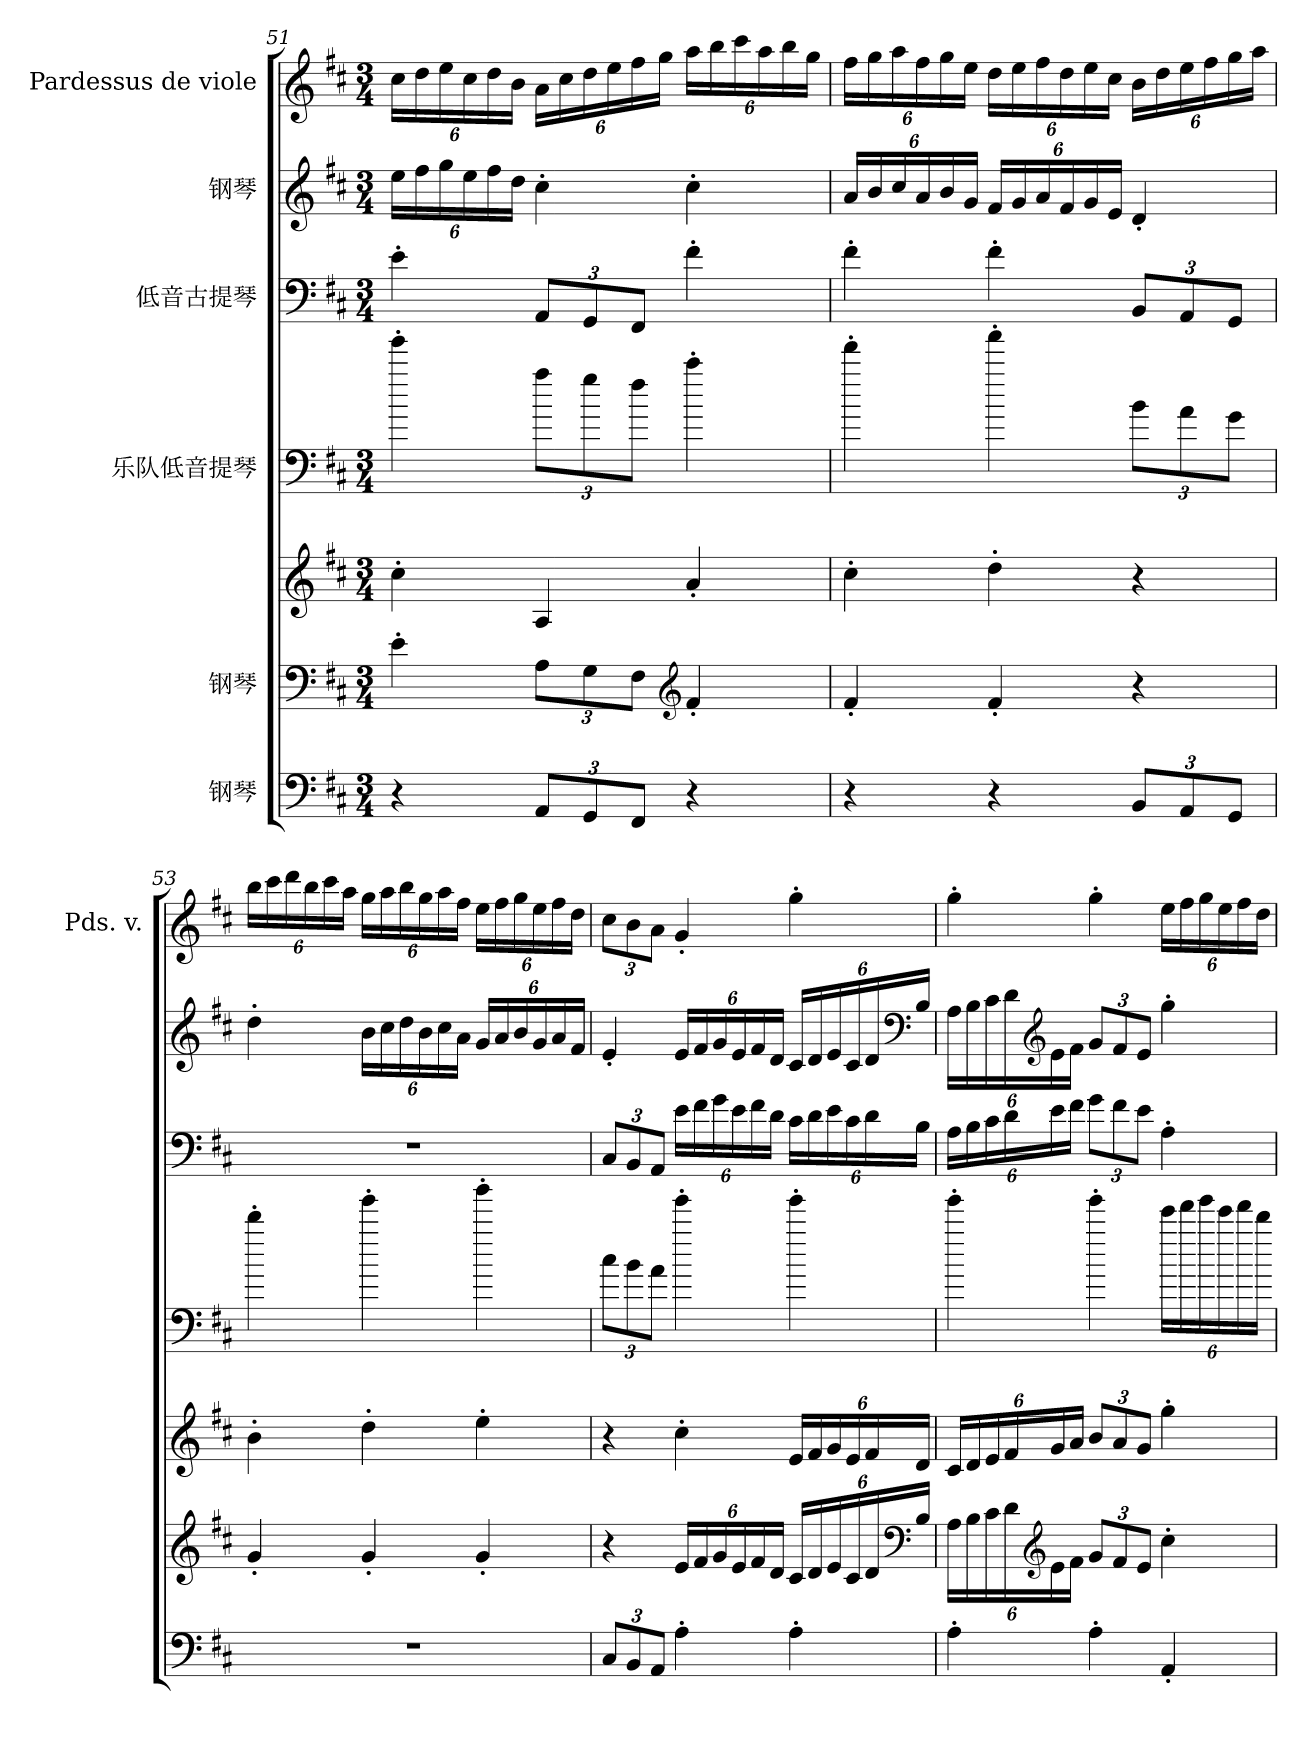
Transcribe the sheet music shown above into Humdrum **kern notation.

**kern	**kern	**kern	**kern	**kern	**kern	**kern
*part6	*part5	*part5	*part4	*part3	*part2	*part1
*staff7	*staff6	*staff5	*staff4	*staff3	*staff2	*staff1
*I"钢琴	*I"钢琴	*	*I"乐队低音提琴	*I"低音古提琴	*I"钢琴	*I"Pardessus de viole
*	*	*	*	*	*	*I'Pds. v.
*clefF4	*clefF4	*clefG2	*clefF4	*clefF4	*clefG2	*clefG2
*	*	*	*ITrd7c12	*	*	*
*k[f#c#]	*k[f#c#]	*k[f#c#]	*k[f#c#]	*k[f#c#]	*k[f#c#]	*k[f#c#]
*M3/4	*M3/4	*M3/4	*M3/4	*M3/4	*M3/4	*M3/4
*	*	*	*	*	*Xbrackettup	*Xbrackettup
=51	=51	=51	=51	=51	=51	=51
4r	4e'\	4cc#'\	4gg'\	4e'\	24ee\LL	24cc#\LL
.	.	.	.	.	24ff#\	24dd\
.	.	.	.	.	24gg\	24ee\
.	.	.	.	.	24ee\	24cc#\
.	.	.	.	.	24ff#\	24dd\
.	.	.	.	.	24dd\JJ	24b\JJ
*Xbrackettup	*Xbrackettup	*	*Xbrackettup	*Xbrackettup	*	*
12AA/L	12A\L	4A/	12a\L	12AA/L	4cc#'\	24a\LL
.	.	.	.	.	.	24cc#\
12GG/	12G\	.	12g\	12GG/	.	24dd\
.	.	.	.	.	.	24ee\
12FF#/J	12F#\J	.	12f#\J	12FF#/J	.	24ff#\
.	.	.	.	.	.	24gg\JJ
*	*clefG2	*	*	*	*	*
4r	4f#'/	4a'/	4cc#'\	4f#'\	4cc#'\	24aa\LL
.	.	.	.	.	.	24bb\
.	.	.	.	.	.	24ccc#\
.	.	.	.	.	.	24aa\
.	.	.	.	.	.	24bb\
.	.	.	.	.	.	24gg\JJ
!!LO:PB:g=z
=52	=52	=52	=52	=52	=52	=52
4r	4f#'/	4cc#'\	4ff#'\	4f#'\	24a/LL	24ff#\LL
.	.	.	.	.	24b/	24gg\
.	.	.	.	.	24cc#/	24aa\
.	.	.	.	.	24a/	24ff#\
.	.	.	.	.	24b/	24gg\
.	.	.	.	.	24g/JJ	24ee\JJ
4r	4f#'/	4dd'\	4aa'\	4f#'\	24f#/LL	24dd\LL
.	.	.	.	.	24g/	24ee\
.	.	.	.	.	24a/	24ff#\
.	.	.	.	.	24f#/	24dd\
.	.	.	.	.	24g/	24ee\
.	.	.	.	.	24e/JJ	24cc#\JJ
12BB/L	4r	4r	12B\L	12BB/L	4d'/	24b\LL
.	.	.	.	.	.	24dd\
12AA/	.	.	12A\	12AA/	.	24ee\
.	.	.	.	.	.	24ff#\
12GG/J	.	.	12G\J	12GG/J	.	24gg\
.	.	.	.	.	.	24aa\JJ
=53	=53	=53	=53	=53	=53	=53
2.r	4g'/	4b'\	4dd'\	2.r	4dd'\	24bb\LL
.	.	.	.	.	.	24ccc#\
.	.	.	.	.	.	24ddd\
.	.	.	.	.	.	24bb\
.	.	.	.	.	.	24ccc#\
.	.	.	.	.	.	24aa\JJ
.	4g'/	4dd'\	4gg'\	.	24b\LL	24gg\LL
.	.	.	.	.	24cc#\	24aa\
.	.	.	.	.	24dd\	24bb\
.	.	.	.	.	24b\	24gg\
.	.	.	.	.	24cc#\	24aa\
.	.	.	.	.	24a\JJ	24ff#\JJ
.	4g'/	4ee'\	4bb'\	.	24g/LL	24ee\LL
.	.	.	.	.	24a/	24ff#\
.	.	.	.	.	24b/	24gg\
.	.	.	.	.	24g/	24ee\
.	.	.	.	.	24a/	24ff#\
.	.	.	.	.	24f#/JJ	24dd\JJ
!!LO:PB:g=z
=54	=54	=54	=54	=54	=54	=54
12C#/L	4r	4r	12c#\L	12C#/L	4e'/	12cc#\L
12BB/	.	.	12B\	12BB/	.	12b\
12AA/J	.	.	12A\J	12AA/J	.	12a\J
4A'\	24e/LL	4cc#'\	4gg'\	24e\LL	24e/LL	4g'/
.	24f#/	.	.	24f#\	24f#/	.
.	24g/	.	.	24g\	24g/	.
.	24e/	.	.	24e\	24e/	.
.	24f#/	.	.	24f#\	24f#/	.
.	24d/JJ	.	.	24d\JJ	24d/JJ	.
*	*	*Xbrackettup	*	*	*	*
4A'\	24c#/LL	24e/LL	4gg'\	24c#\LL	24c#/LL	4gg'\
.	24d/	24f#/	.	24d\	24d/	.
.	24e/	24g/	.	24e\	24e/	.
.	24c#/	24e/	.	24c#\	24c#/	.
.	24d/	24f#/	.	24d\	24d/	.
*	*clefF4	*	*	*	*clefF4	*
.	24B/JJ	24d/JJ	.	24B\JJ	24B/JJ	.
!!LO:PB:g=z
=55	=55	=55	=55	=55	=55	=55
4A'\	24A\LL	24c#/LL	4gg'\	24A\LL	24A\LL	4gg'\
.	24B\	24d/	.	24B\	24B\	.
.	24c#\	24e/	.	24c#\	24c#\	.
.	24d\	24f#/	.	24d\	24d\	.
*	*clefG2	*	*	*	*clefG2	*
.	24e\	24g/	.	24e\	24e\	.
.	24f#\JJ	24a/JJ	.	24f#\JJ	24f#\JJ	.
4A'\	12g/L	12b/L	4gg'\	12g\L	12g/L	4gg'\
.	12f#/	12a/	.	12f#\	12f#/	.
.	12e/J	12g/J	.	12e\J	12e/J	.
4AA'/	4cc#'\	4gg'\	24ee\LL	4A'\	4gg'\	24ee\LL
.	.	.	24ff#\	.	.	24ff#\
.	.	.	24gg\	.	.	24gg\
.	.	.	24ee\	.	.	24ee\
.	.	.	24ff#\	.	.	24ff#\
.	.	.	24dd\JJ	.	.	24dd\JJ
=	=	=	=	=	=	=
*-	*-	*-	*-	*-	*-	*-
